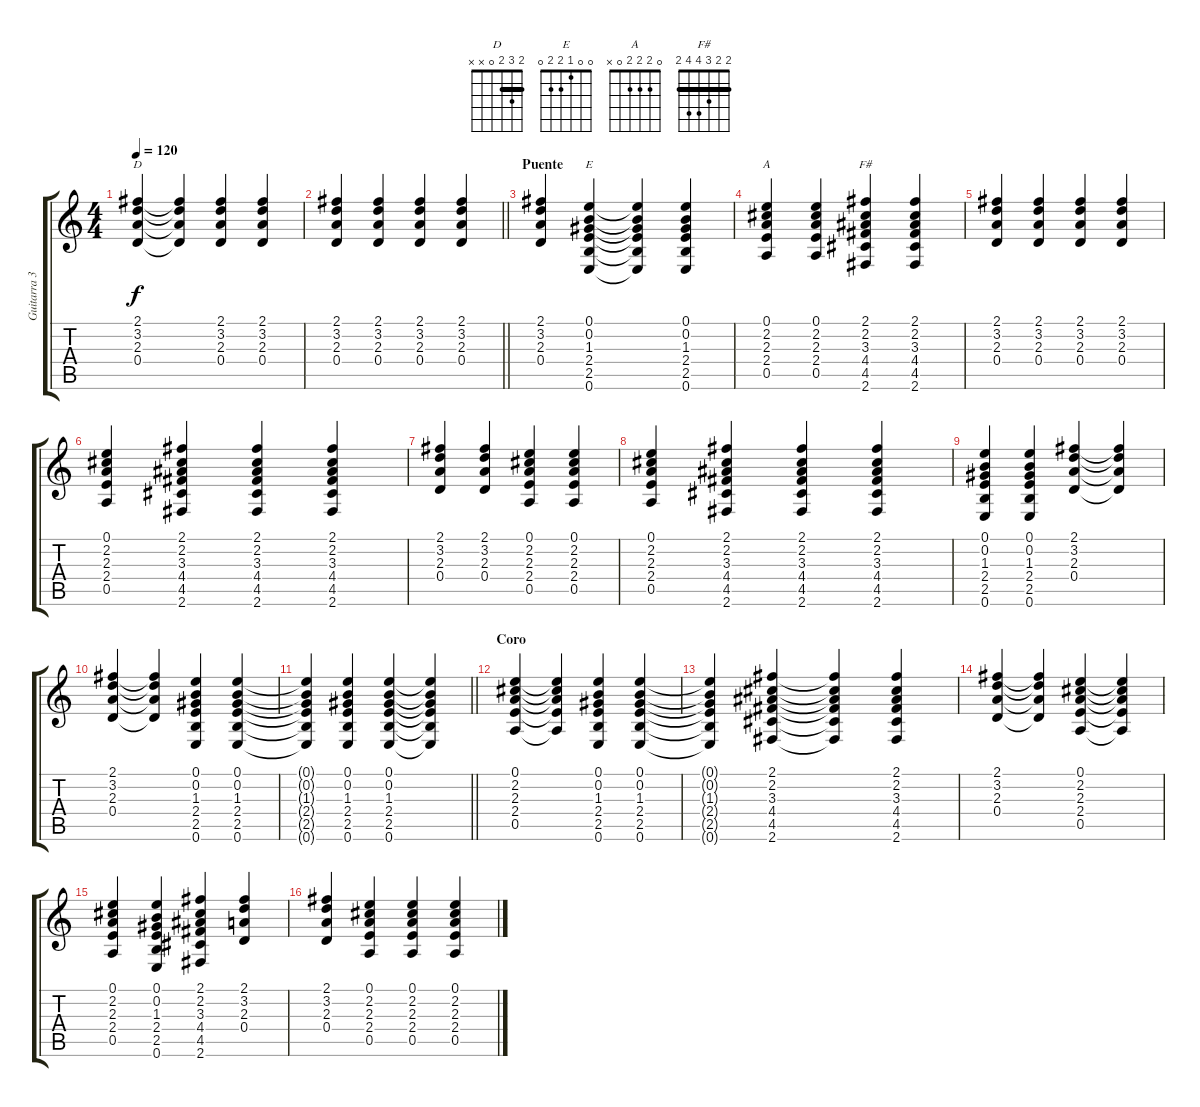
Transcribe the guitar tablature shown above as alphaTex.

\track ("Guitarra 3" "Guitarra 3") {instrument distortionguitar}
\staff {score tabs}
\tuning (E4 B3 G3 D3 A2 E2) {hide}
\chord ("D" 2 3 2 0 x x) {barre 2}
\chord ("E" 0 0 1 2 2 0)
\chord ("A" 0 2 2 2 0 x)
\chord ("F#" 2 2 3 4 4 2) {barre 2}
\ts (4 4)
\tempo 120
\clef g2
\ks c
(2.1 3.2 2.3 0.4).4{ch "D" dy f} (2.1{t} 3.2{t} 2.3{t} 0.4{t}).4 (2.1 3.2 2.3 0.4).4 (2.1 3.2 2.3 0.4).4 |
\barLineRight lightlight
(2.1 3.2 2.3 0.4).4 (2.1 3.2 2.3 0.4).4 (2.1 3.2 2.3 0.4).4 (2.1 3.2 2.3 0.4).4 |
\section ("" "Puente")
(2.1 3.2 2.3 0.4).4 (0.1 0.2 1.3 2.4 2.5 0.6).4{ch "E"} (0.1{t} 0.2{t} 1.3{t} 2.4{t} 2.5{t} 0.6{t}).4 (0.1 0.2 1.3 2.4 2.5 0.6).4 |
(0.1 2.2 2.3 2.4 0.5).4{ch "A"} (0.1 2.2 2.3 2.4 0.5).4 (2.1 2.2 3.3 4.4 4.5 2.6).4{ch "F#"} (2.1 2.2 3.3 4.4 4.5 2.6).4 |
(2.1 3.2 2.3 0.4).4 (2.1 3.2 2.3 0.4).4 (2.1 3.2 2.3 0.4).4 (2.1 3.2 2.3 0.4).4 |
(0.1 2.2 2.3 2.4 0.5).4 (2.1 2.2 3.3 4.4 4.5 2.6).4 (2.1 2.2 3.3 4.4 4.5 2.6).4 (2.1 2.2 3.3 4.4 4.5 2.6).4 |
(2.1 3.2 2.3 0.4).4 (2.1 3.2 2.3 0.4).4 (0.1 2.2 2.3 2.4 0.5).4 (0.1 2.2 2.3 2.4 0.5).4 |
(0.1 2.2 2.3 2.4 0.5).4 (2.1 2.2 3.3 4.4 4.5 2.6).4 (2.1 2.2 3.3 4.4 4.5 2.6).4 (2.1 2.2 3.3 4.4 4.5 2.6).4 |
(0.1 0.2 1.3 2.4 2.5 0.6).4 (0.1 0.2 1.3 2.4 2.5 0.6).4 (2.1 3.2 2.3 0.4).4 (2.1{t} 3.2{t} 2.3{t} 0.4{t}).4 |
(2.1 3.2 2.3 0.4).4 (2.1{t} 3.2{t} 2.3{t} 0.4{t}).4 (0.1 0.2 1.3 2.4 2.5 0.6).4 (0.1 0.2 1.3 2.4 2.5 0.6).4 |
\barLineRight lightlight
(0.1{t} 0.2{t} 1.3{t} 2.4{t} 2.5{t} 0.6{t}).4 (0.1 0.2 1.3 2.4 2.5 0.6).4 (0.1 0.2 1.3 2.4 2.5 0.6).4 (0.1{t} 0.2{t} 1.3{t} 2.4{t} 2.5{t} 0.6{t}).4 |
\section ("" "Coro")
(0.1 2.2 2.3 2.4 0.5).4 (0.1{t} 2.2{t} 2.3{t} 2.4{t} 0.5{t}).4 (0.1 0.2 1.3 2.4 2.5 0.6).4 (0.1 0.2 1.3 2.4 2.5 0.6).4 |
(0.1{t} 0.2{t} 1.3{t} 2.4{t} 2.5{t} 0.6{t}).4 (2.1 2.2 3.3 4.4 4.5 2.6).4 (2.1{t} 2.2{t} 3.3{t} 4.4{t} 4.5{t} 2.6{t}).4 (2.1 2.2 3.3 4.4 4.5 2.6).4 |
(2.1 3.2 2.3 0.4).4 (2.1{t} 3.2{t} 2.3{t} 0.4{t}).4 (0.1 2.2 2.3 2.4 0.5).4 (0.1{t} 2.2{t} 2.3{t} 2.4{t} 0.5{t}).4 |
(0.1 2.2 2.3 2.4 0.5).4 (0.1 0.2 1.3 2.4 2.5 0.6).4 (2.1 2.2 3.3 4.4 4.5 2.6).4 (2.1 3.2 2.3 0.4).4 |
(2.1 3.2 2.3 0.4).4 (0.1 2.2 2.3 2.4 0.5).4 (0.1 2.2 2.3 2.4 0.5).4 (0.1 2.2 2.3 2.4 0.5).4
